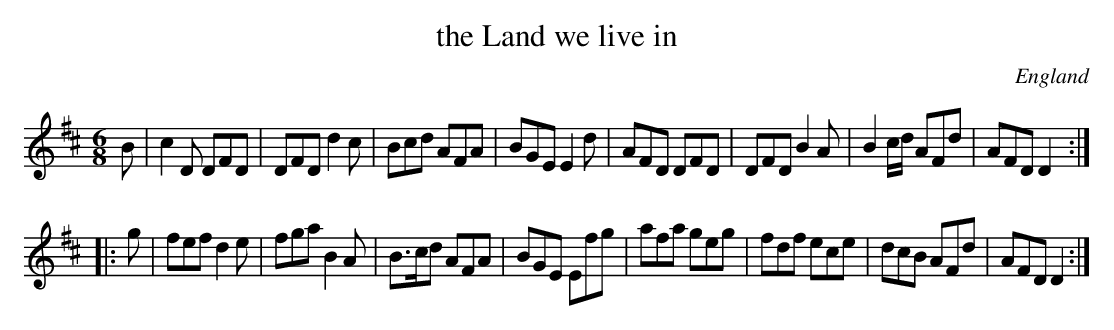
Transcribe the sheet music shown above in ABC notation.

X:1
T:the Land we live in
M:6/8
O:England
K:D major
B|c2D DFD|DFD d2c|Bcd AFA|BGE E2d|\
AFD DFD|DFD B2A|B2c/2d/2 AFd|AFD D2:|
|:g|fef d2e|fga B2A|B>cd AFA|BGE Efg|\
afa geg|fdf ece|dcB AFd|AFD D2:|
